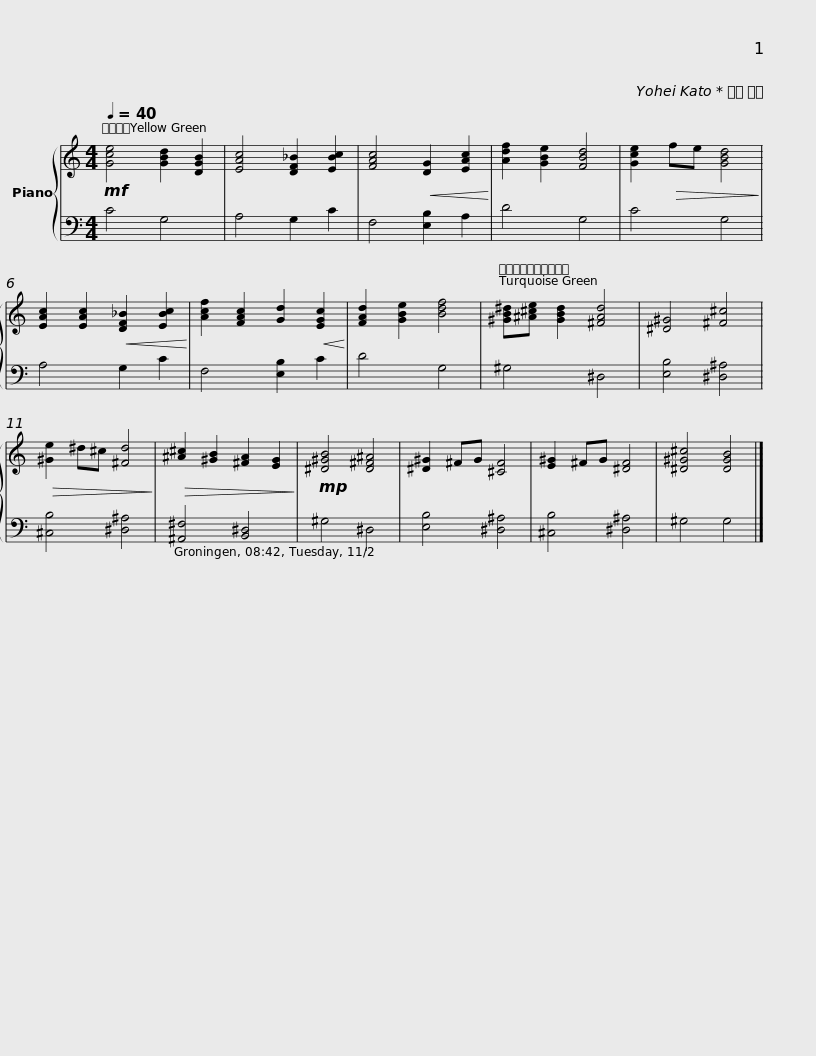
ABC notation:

X:1
%%score { 1 | 2 }
L:1/8
Q:1/4=40
M:4/4
I:linebreak $
K:C
V:1 treble
V:2 bass
V:1
!mf! [Gce]4 [GBd]2 [DGB]2 | [EAc]4 [DF_B]2 [EBc]2 | [FAc]4!<(! [DG]2 [EAc]2!<)! | [Adf]2 [GBe]2 [FBd]4 | [Gce]2!>(! fe [GBd]4!>)! | %5
 [EAc]2 [EAc]2!<(! [DF_B]2 [EBc]2!<)! |$ [Acf]2 [FAc]2 [Gd]2!<(! [EGc]2!<)! | [FAd]2 [GBe]2 [Bdf]4 | [^GB^d][^A^ce] [GBd]2 [^FAd]4 | [^D^G]4 [^F^c]4 | %10
!>(! [^Ge]2 ^d^c [^Fd]4!>)! |$!>(! [^A^c]2 [^GB]2 [^FA]2 [EG]2!>)! |!mp! [^D^GB]4 [D^F^A]4 | [^D^G]2 ^FG [^CF]4 | [E^G]2 ^FG [^DF]4 | %15
 [^D^G^c]4 [DGB]4 |] %16
V:2
 C4 G,4 | A,4 G,2 C2 | F,4 [E,B,]2 A,2 | D4 G,4 | C4 G,4 | %5
 A,4 G,2 C2 |$ F,4 [E,B,]2 C2 | D4 G,4 | ^G,4 ^D,4 | [E,B,]4 [^D,^A,]4 | %10
 [^C,B,]4 [^D,^A,]4 |$ [^A,,^F,]4 [B,,^D,]4 | ^G,4 ^D,4 | [E,B,]4 [^D,^A,]4 | [^C,B,]4 [^D,^A,]4 | %15
 ^G,4 G,4 |] %16
